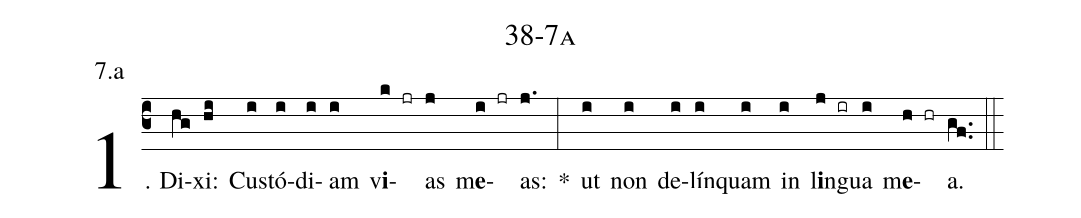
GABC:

name: 38-7a;
annotation: 7.a;
%%
(c3)1. Di(hg)xi:(hi) Cus(i)tó(i)di(i)am(i) v<b>i</b>(k jr)as(j) m<b>e</b>(i jr)as:(j.) *(:) ut(i) non(i) de(i)lín(i)quam(i) in(i) l<b>i</b>n(j ir)gua(i) m<b>e</b>(h hr)a.(gf..) (::)
